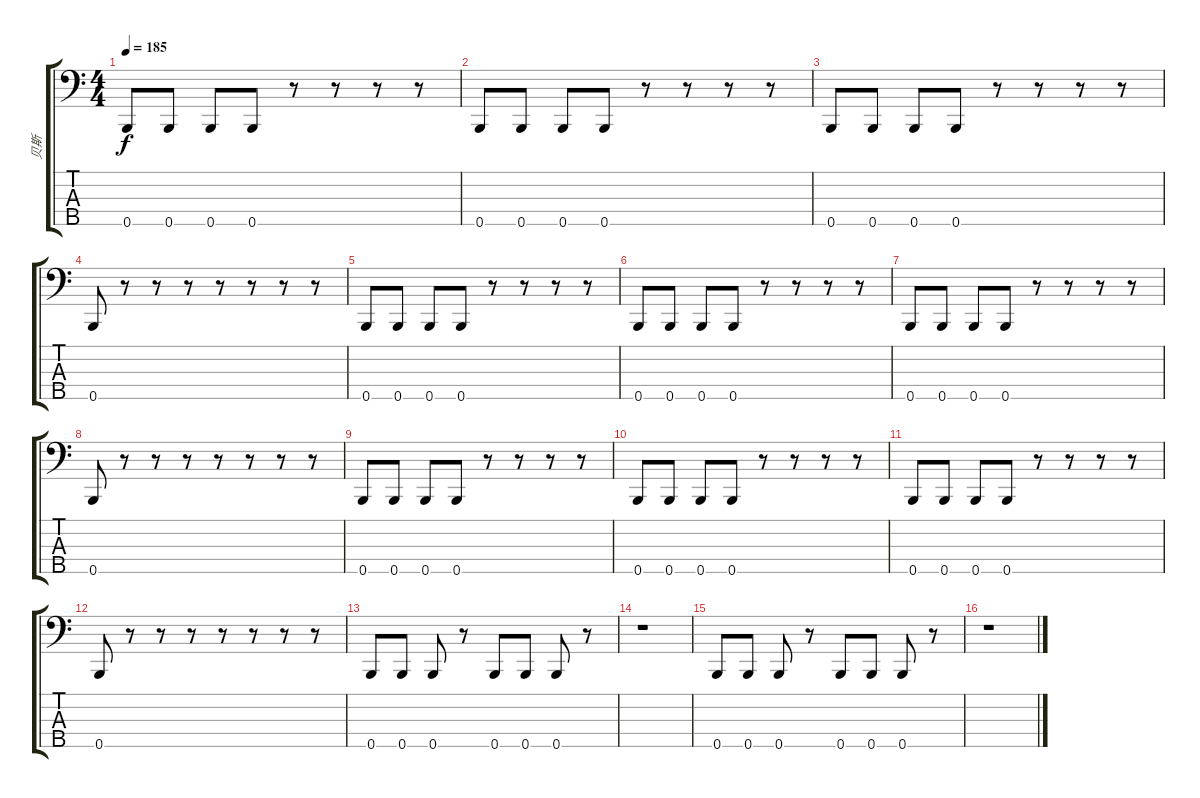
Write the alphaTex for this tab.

\track ("贝斯" "贝斯") {instrument electricbasspick}
\staff {score tabs}
\tuning (G2 D2 A1 E1 B0) {hide}
\ts (4 4)
\tempo 185
\clef f4
\ks c
0.5.8{dy f} 0.5.8 0.5.8 0.5.8 r.8 r.8 r.8 r.8 |
0.5.8 0.5.8 0.5.8 0.5.8 r.8 r.8 r.8 r.8 |
0.5.8 0.5.8 0.5.8 0.5.8 r.8 r.8 r.8 r.8 |
0.5.8 r.8 r.8 r.8 r.8 r.8 r.8 r.8 |
0.5.8 0.5.8 0.5.8 0.5.8 r.8 r.8 r.8 r.8 |
0.5.8 0.5.8 0.5.8 0.5.8 r.8 r.8 r.8 r.8 |
0.5.8 0.5.8 0.5.8 0.5.8 r.8 r.8 r.8 r.8 |
0.5.8 r.8 r.8 r.8 r.8 r.8 r.8 r.8 |
0.5.8 0.5.8 0.5.8 0.5.8 r.8 r.8 r.8 r.8 |
0.5.8 0.5.8 0.5.8 0.5.8 r.8 r.8 r.8 r.8 |
0.5.8 0.5.8 0.5.8 0.5.8 r.8 r.8 r.8 r.8 |
0.5.8 r.8 r.8 r.8 r.8 r.8 r.8 r.8 |
0.5.8 0.5.8 0.5.8 r.8 0.5.8 0.5.8 0.5.8 r.8 |
r.1 |
0.5.8 0.5.8 0.5.8 r.8 0.5.8 0.5.8 0.5.8 r.8 |
r.1
